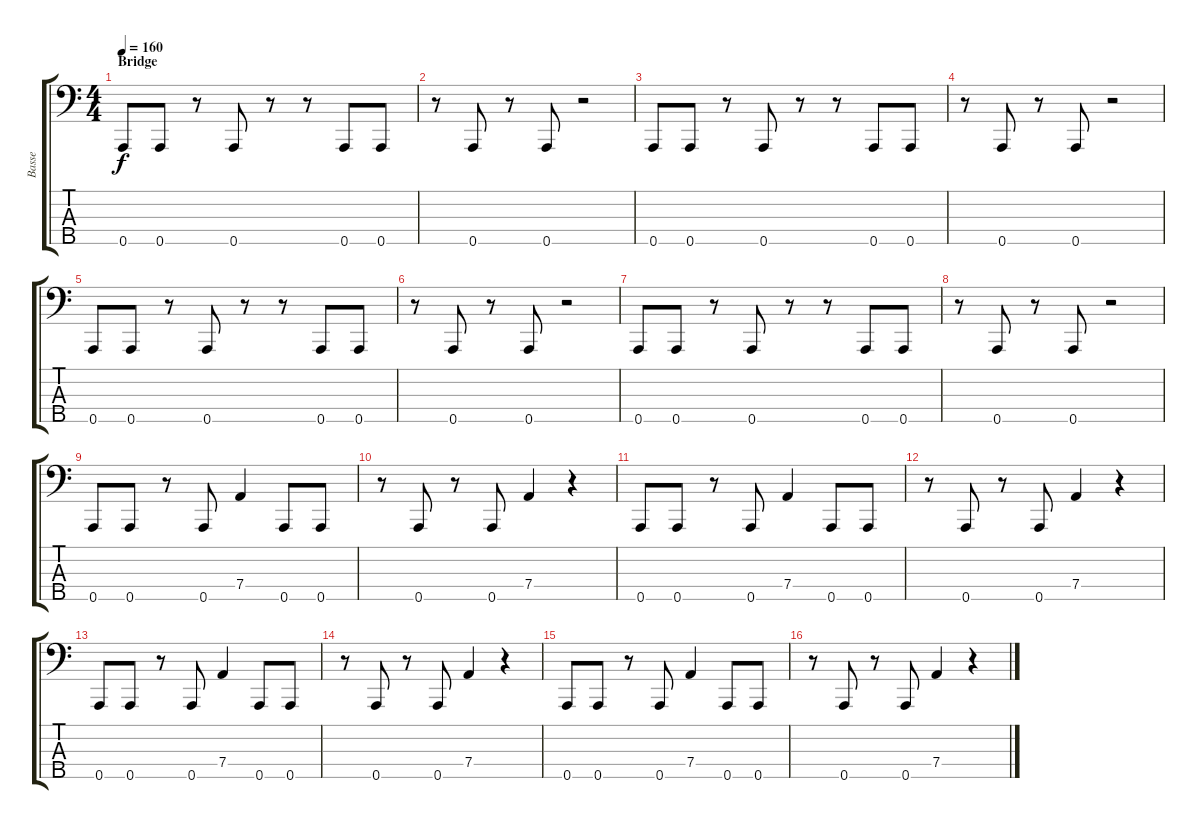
\track ("Basse" "Basse") {instrument slapbass2}
\staff {score tabs}
\tuning (F2 C2 G1 D1 A0) {hide}
\ts (4 4)
\section ("" "Bridge")
\tempo 160
\clef f4
\ks c
0.5.8{dy f} 0.5.8 r.8 0.5.8 r.8 r.8 0.5.8 0.5.8 |
r.8 0.5.8 r.8 0.5.8 r.2 |
0.5.8 0.5.8 r.8 0.5.8 r.8 r.8 0.5.8 0.5.8 |
r.8 0.5.8 r.8 0.5.8 r.2 |
0.5.8 0.5.8 r.8 0.5.8 r.8 r.8 0.5.8 0.5.8 |
r.8 0.5.8 r.8 0.5.8 r.2 |
0.5.8 0.5.8 r.8 0.5.8 r.8 r.8 0.5.8 0.5.8 |
r.8 0.5.8 r.8 0.5.8 r.2 |
0.5.8 0.5.8 r.8 0.5.8 7.4.4 0.5.8 0.5.8 |
r.8 0.5.8 r.8 0.5.8 7.4.4 r.4 |
0.5.8 0.5.8 r.8 0.5.8 7.4.4 0.5.8 0.5.8 |
r.8 0.5.8 r.8 0.5.8 7.4.4 r.4 |
0.5.8 0.5.8 r.8 0.5.8 7.4.4 0.5.8 0.5.8 |
r.8 0.5.8 r.8 0.5.8 7.4.4 r.4 |
0.5.8 0.5.8 r.8 0.5.8 7.4.4 0.5.8 0.5.8 |
r.8 0.5.8 r.8 0.5.8 7.4.4 r.4
